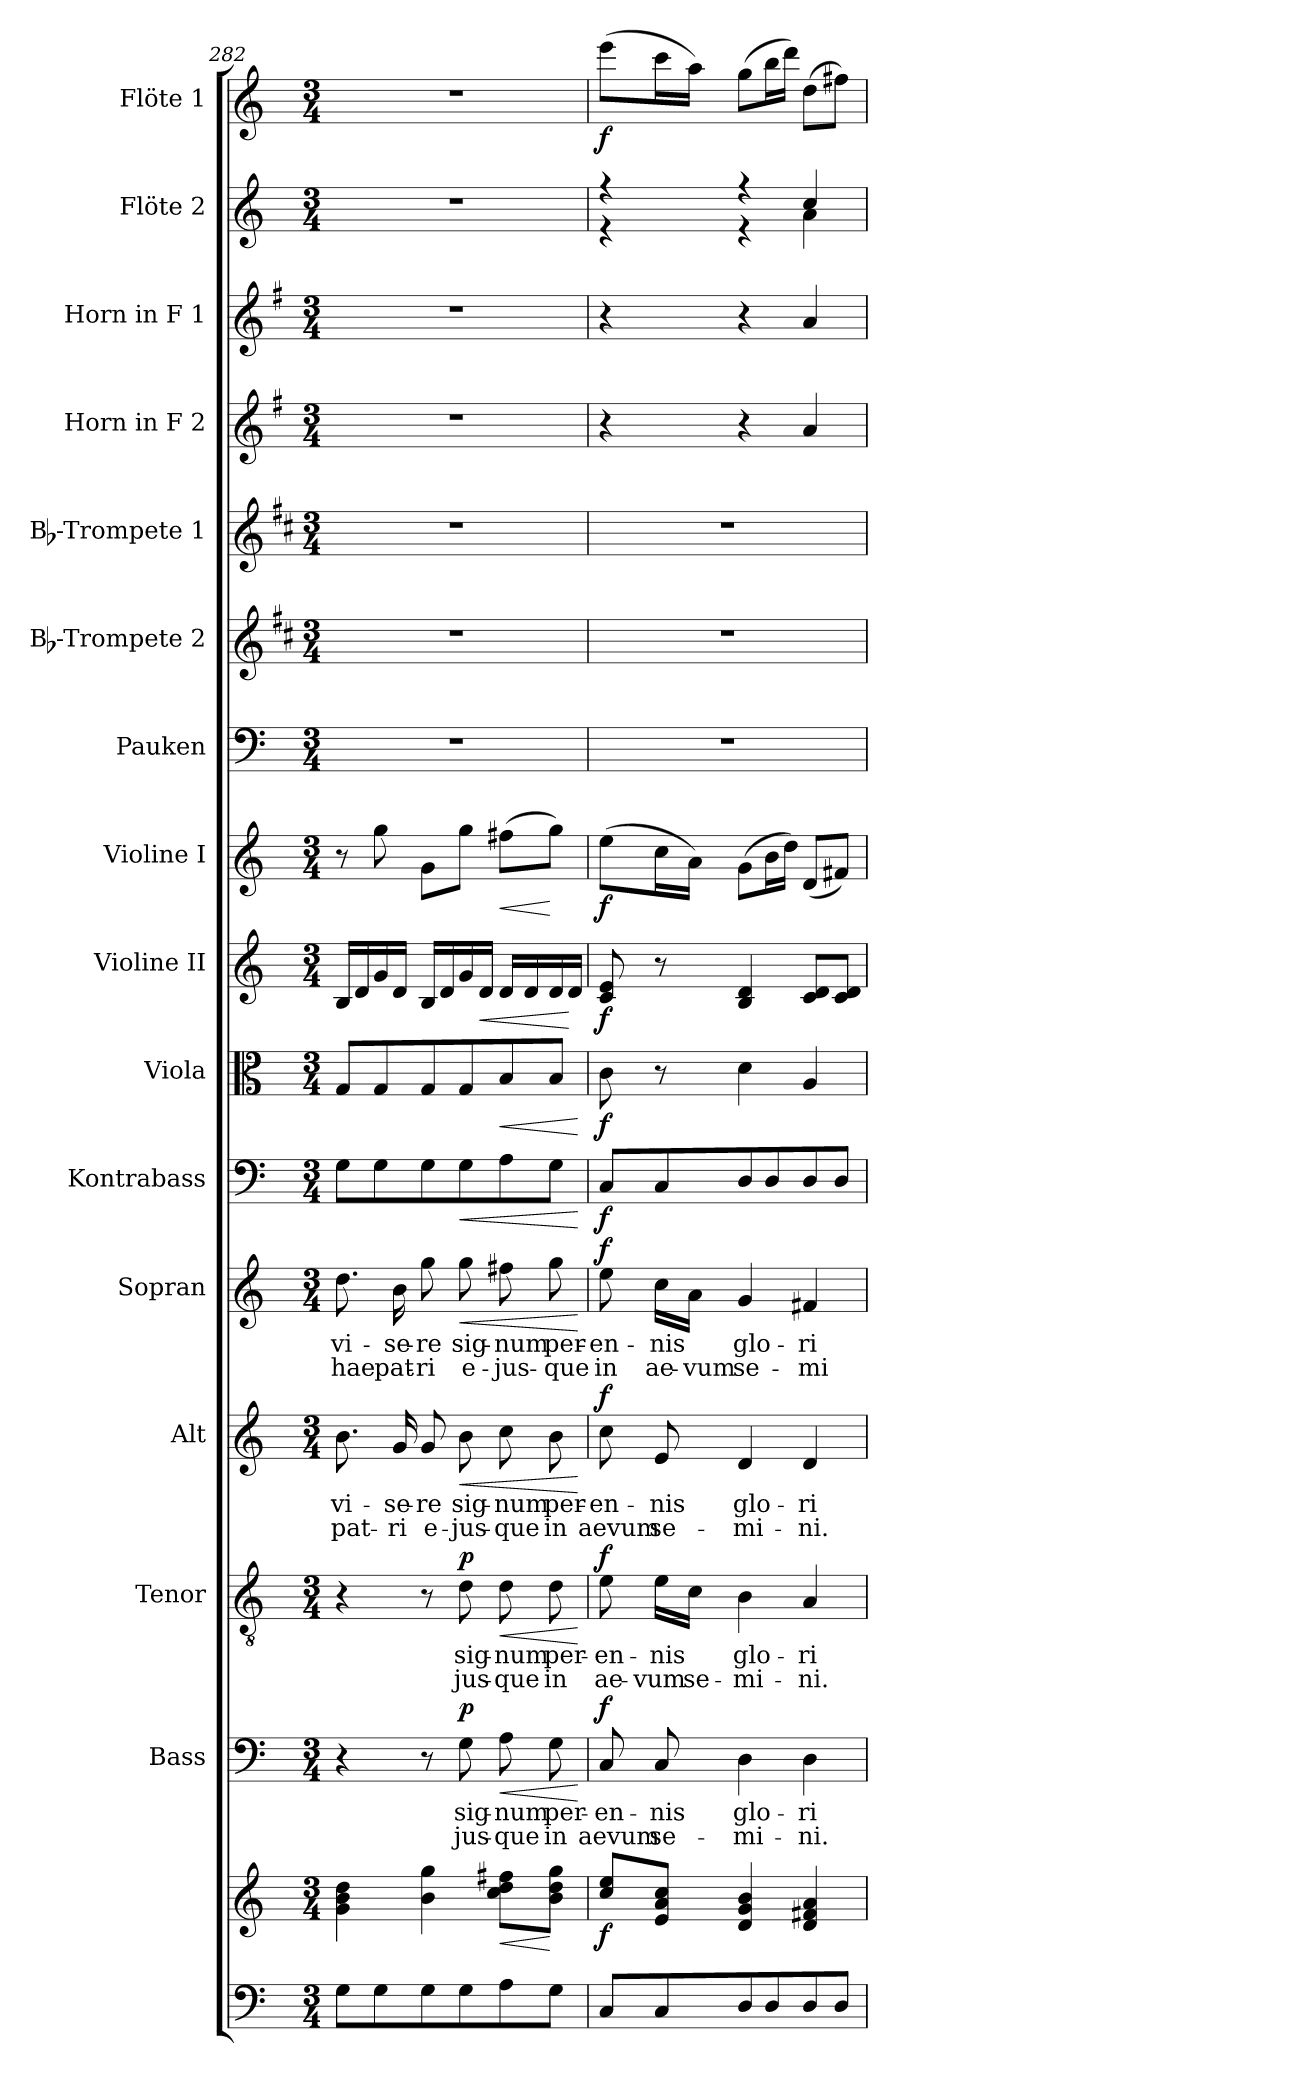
**kern	**kern	**dynam	**kern	**text	**text	**dynam	**kern	**text	**text	**dynam	**kern	**text	**text	**dynam	**kern	**text	**text	**dynam	**kern	**dynam	**kern	**dynam	**kern	**dynam	**kern	**dynam	**kern	**kern	**kern	**kern	**kern	**kern	**kern	**dynam
*part16	*part16	*part16	*part15	*part15	*part15	*part15	*part14	*part14	*part14	*part14	*part13	*part13	*part13	*part13	*part12	*part12	*part12	*part12	*part11	*part11	*part10	*part10	*part9	*part9	*part8	*part8	*part7	*part6	*part5	*part4	*part3	*part2	*part1	*part1
*staff17	*staff16	*staff16/17	*staff15	*staff15	*staff15	*staff15	*staff14	*staff14	*staff14	*staff14	*staff13	*staff13	*staff13	*staff13	*staff12	*staff12	*staff12	*staff12	*staff11	*staff11	*staff10	*staff10	*staff9	*staff9	*staff8	*staff8	*staff7	*staff6	*staff5	*staff4	*staff3	*staff2	*staff1	*staff1
*	*	*	*I"Bass	*	*	*	*I"Tenor	*	*	*	*I"Alt	*	*	*	*I"Sopran	*	*	*	*I"Kontrabass	*	*I"Viola	*	*I"Violine II	*	*I"Violine I	*	*I"Pauken	*I"Bb-Trompete 2	*I"Bb-Trompete 1	*I"Horn in F 2	*I"Horn in F 1	*I"Flöte 2	*I"Flöte 1	*
*	*	*	*I'B.	*	*	*	*I'T.	*	*	*	*I'A.	*	*	*	*I'S.	*	*	*	*I'Kb.	*	*I'Vla.	*	*I'Vl. II	*	*I'Vl. I	*	*I'Pk.	*I'Bb Trp. 2	*I'Bb Trp. 1	*	*	*I'Fl. 2	*I'Fl. 1	*
*clefF4	*clefG2	*	*clefF4	*	*	*	*clefGv2	*	*	*	*clefG2	*	*	*	*clefG2	*	*	*	*clefF4	*	*clefC3	*	*clefG2	*	*clefG2	*	*clefF4	*clefG2	*clefG2	*clefG2	*clefG2	*clefG2	*clefG2	*
*	*	*	*	*	*	*	*	*	*	*	*	*	*	*	*	*	*	*	*ITrd7c12	*	*	*	*	*	*	*	*	*ITrd1c2	*ITrd1c2	*ITrd4c7	*ITrd4c7	*	*	*
*k[]	*k[]	*	*k[]	*	*	*	*k[]	*	*	*	*k[]	*	*	*	*k[]	*	*	*	*k[]	*	*k[]	*	*k[]	*	*k[]	*	*k[]	*k[]	*k[]	*k[]	*k[]	*k[]	*k[]	*
*C:	*C:	*	*C:	*	*	*	*C:	*	*	*	*C:	*	*	*	*C:	*	*	*	*C:	*	*C:	*	*C:	*	*C:	*	*C:	*C:	*C:	*C:	*C:	*C:	*C:	*
*M3/4	*M3/4	*	*M3/4	*	*	*	*M3/4	*	*	*	*M3/4	*	*	*	*M3/4	*	*	*	*M3/4	*	*M3/4	*	*M3/4	*	*M3/4	*	*M3/4	*M3/4	*M3/4	*M3/4	*M3/4	*M3/4	*M3/4	*
=282	=282	=282	=282	=282	=282	=282	=282	=282	=282	=282	=282	=282	=282	=282	=282	=282	=282	=282	=282	=282	=282	=282	=282	=282	=282	=282	=282	=282	=282	=282	=282	=282	=282	=282
!	!	!	!	!	!	!	!	!	!	!	!	!LO:LY:b	!LO:LY:b	!	!	!LO:LY:b	!LO:LY:b	!	!	!	!	!	!	!	!	!	!	!	!	!	!	!	!	!
8G\L	4g\ 4b\ 4dd\	.	4r	.	.	.	4r	.	.	.	8.b\	vi-	pat-	.	8.dd\	vi-	-hae	.	8GG\L	.	8G/L	.	16B/LL	.	8r	.	2.r	2.r	2.r	2.r	2.r	2.r	2.r	.
.	.	.	.	.	.	.	.	.	.	.	.	.	.	.	.	.	.	.	.	.	.	.	16d/	.	.	.	.	.	.	.	.	.	.	.
8G\	.	.	.	.	.	.	.	.	.	.	.	.	.	.	.	.	.	.	8GG\	.	8G/	.	16g/	.	8gg\	.	.	.	.	.	.	.	.	.
!	!	!	!	!	!	!	!	!	!	!	!	!LO:LY:b	!LO:LY:b	!	!	!LO:LY:b	!LO:LY:b	!	!	!	!	!	!	!	!	!	!	!	!	!	!	!	!	!
.	.	.	.	.	.	.	.	.	.	.	16g/	-se-	-ri	.	16b\	-se-	pat-	.	.	.	.	.	16d/JJ	.	.	.	.	.	.	.	.	.	.	.
!	!	!	!	!	!	!	!	!	!	!	!	!LO:LY:b	!LO:LY:b	!	!	!LO:LY:b	!LO:LY:b	!	!	!	!	!	!	!	!	!	!	!	!	!	!	!	!	!
8G\	4b\ 4gg\	.	8r	.	.	.	8r	.	.	.	8g/	-re	e-	.	8gg\	-re	-ri	.	8GG\	.	8G/	.	16B/LL	.	8g\L	.	.	.	.	.	.	.	.	.
.	.	.	.	.	.	.	.	.	.	.	.	.	.	.	.	.	.	.	.	.	.	.	16d/	.	.	.	.	.	.	.	.	.	.	.
!	!	!	!	!LO:LY:b	!LO:LY:b	!LO:DY:a	!	!LO:LY:b	!LO:LY:b	!LO:DY:a	!	!LO:LY:b	!LO:LY:b	!LO:HP:b	!	!LO:LY:b	!LO:LY:b	!LO:HP:b	!	!LO:HP:b	!	!	!	!	!	!	!	!	!	!	!	!	!	!
8G\	.	.	8G\	sig-	-jus-	p	8d\	sig-	-jus-	p	8b\	sig-	-jus-	<	8gg\	sig-	e-	<	8GG\	<	8G/	.	16g/	.	8gg\J	.	.	.	.	.	.	.	.	.
!	!	!	!	!	!	!	!	!	!	!	!	!	!	!	!	!	!	!	!	!	!	!	!	!LO:HP:b	!	!	!	!	!	!	!	!	!	!
.	.	.	.	.	.	.	.	.	.	.	.	.	.	.	.	.	.	.	.	.	.	.	16d/JJ	<	.	.	.	.	.	.	.	.	.	.
!	!	!LO:HP:b	!	!LO:LY:b	!LO:LY:b	!LO:HP:b	!	!LO:LY:b	!LO:LY:b	!LO:HP:b	!	!LO:LY:b	!LO:LY:b	!	!	!LO:LY:b	!LO:LY:b	!	!	!	!	!LO:HP:b	!	!	!	!LO:HP:b	!	!	!	!	!	!	!	!
8A\	8cc\ 8dd\ 8ff#X\L	<	8A\	-num	-que	<	8d\	-num	-que	<	8cc\	-num	-que	.	8ff#X\	-num	-jus-	.	8AA\	.	8B/	<	16d/LL	.	(>8ff#X\L	<	.	.	.	.	.	.	.	.
.	.	.	.	.	.	.	.	.	.	.	.	.	.	.	.	.	.	.	.	.	.	.	16d/	.	.	.	.	.	.	.	.	.	.	.
!	!	!	!	!LO:LY:b	!LO:LY:b	!	!	!LO:LY:b	!LO:LY:b	!	!	!LO:LY:b	!LO:LY:b	!	!	!LO:LY:b	!LO:LY:b	!	!	!	!	!	!	!	!	!	!	!	!	!	!	!	!	!
8G\J	8b\ 8dd\ 8gg\J	[	8G\	per-	in	.	8d\	per-	in	.	8b\	per-	in	.	8gg\	per-	-que	.	8GG\J	.	8B/J	.	16d/	.	8gg\J)	[	.	.	.	.	.	.	.	.
.	.	.	.	.	.	.	.	.	.	.	.	.	.	.	.	.	.	.	.	.	.	.	16d/JJ	[	.	.	.	.	.	.	.	.	.	.
.	.	.	.	.	.	[	.	.	.	[	.	.	.	[	.	.	.	[	.	[	.	[	.	.	.	.	.	.	.	.	.	.	.	.
=283	=283	=283	=283	=283	=283	=283	=283	=283	=283	=283	=283	=283	=283	=283	=283	=283	=283	=283	=283	=283	=283	=283	=283	=283	=283	=283	=283	=283	=283	=283	=283	=283	=283	=283
!	!	!LO:DY:b	!	!LO:LY:b	!LO:LY:b	!LO:DY:a	!	!LO:LY:b	!LO:LY:b	!LO:DY:a	!	!LO:LY:b	!LO:LY:b	!LO:DY:a	!	!LO:LY:b	!LO:LY:b	!LO:DY:a	!	!LO:DY:b	!	!LO:DY:b	!	!LO:DY:b	!	!LO:DY:b	!	!	!	!	!	!	!	!LO:DY:b
*	*	*	*	*	*	*	*	*	*	*	*	*	*	*	*	*	*	*	*	*	*	*	*	*	*	*	*	*	*	*	*	*^	*	*
8C/L	8cc/ 8ee/L	f	8C/	-en-	aevum	f	8e\	-en-	ae-	f	8cc\	-en-	aevum	f	8ee\	-en-	in	f	8CC/L	f	8c\	f	8c/ 8e/	f	(>8ee\L	f	2.r	2.r	2.r	4r	4r	4r	4r	(>8eee\L	f
!	!	!	!	!LO:LY:b	!LO:LY:b	!	!	!LO:LY:b	!LO:LY:b	!	!	!LO:LY:b	!LO:LY:b	!	!	!LO:LY:b	!LO:LY:b	!	!	!	!	!	!	!	!	!	!	!	!	!	!	!	!	!	!
8C/	8e/ 8a/ 8cc/J	.	8C/	-nis	se-	.	16e\LL	-nis	-vum	.	8e/	-nis	se-	.	16cc\LL	-nis	ae-	.	8CC/	.	8r	.	8r	.	16cc\L	.	.	.	.	.	.	.	.	16ccc\L	.
!	!	!	!	!	!	!	!	!	!LO:LY:b	!	!	!	!	!	!	!	!LO:LY:b	!	!	!	!	!	!	!	!	!	!	!	!	!	!	!	!	!	!
.	.	.	.	.	.	.	16c\JJ	.	se-	.	.	.	.	.	16a\JJ	.	-vum	.	.	.	.	.	.	.	16a\JJ)	.	.	.	.	.	.	.	.	16aa\JJ)	.
!	!	!	!	!LO:LY:b	!LO:LY:b	!	!	!LO:LY:b	!LO:LY:b	!	!	!LO:LY:b	!LO:LY:b	!	!	!LO:LY:b	!LO:LY:b	!	!	!	!	!	!	!	!	!	!	!	!	!	!	!	!	!	!
8D/	4d/ 4g/ 4b/	.	4D\	glo-	-mi-	.	4B\	glo-	-mi-	.	4d/	glo-	-mi-	.	4g/	glo-	se-	.	8DD/	.	4d\	.	4B/ 4d/	.	(>8g\L	.	.	.	.	4r	4r	4r	4r	(>8gg\L	.
8D/	.	.	.	.	.	.	.	.	.	.	.	.	.	.	.	.	.	.	8DD/	.	.	.	.	.	16b\L	.	.	.	.	.	.	.	.	16bb\L	.
.	.	.	.	.	.	.	.	.	.	.	.	.	.	.	.	.	.	.	.	.	.	.	.	.	16dd\JJ)	.	.	.	.	.	.	.	.	16ddd\JJ)	.
!	!	!	!	!LO:LY:b	!LO:LY:b	!	!	!LO:LY:b	!LO:LY:b	!	!	!LO:LY:b	!LO:LY:b	!	!	!LO:LY:b	!LO:LY:b	!	!	!	!	!	!	!	!	!	!	!	!	!	!	!	!	!	!
8D/	4d/ 4f#X/ 4a/	.	4D\	-ri-	-ni.	.	4A/	-ri-	-ni.	.	4d/	-ri-	-ni.	.	4f#X/	-ri-	-mi-	.	8DD/	.	4A/	.	8c/ 8d/L	.	(<8d/L	.	.	.	.	4d/	4d/	4cc/	4a\	(>8dd\L	.
8D/J	.	.	.	.	.	.	.	.	.	.	.	.	.	.	.	.	.	.	8DD/J	.	.	.	8c/ 8d/J	.	8f#X/J)	.	.	.	.	.	.	.	.	8ff#X\J)	.
*	*	*	*	*	*	*	*	*	*	*	*	*	*	*	*	*	*	*	*	*	*	*	*	*	*	*	*	*	*	*	*	*v	*v	*	*
=	=	=	=	=	=	=	=	=	=	=	=	=	=	=	=	=	=	=	=	=	=	=	=	=	=	=	=	=	=	=	=	=	=	=
*-	*-	*-	*-	*-	*-	*-	*-	*-	*-	*-	*-	*-	*-	*-	*-	*-	*-	*-	*-	*-	*-	*-	*-	*-	*-	*-	*-	*-	*-	*-	*-	*-	*-	*-
